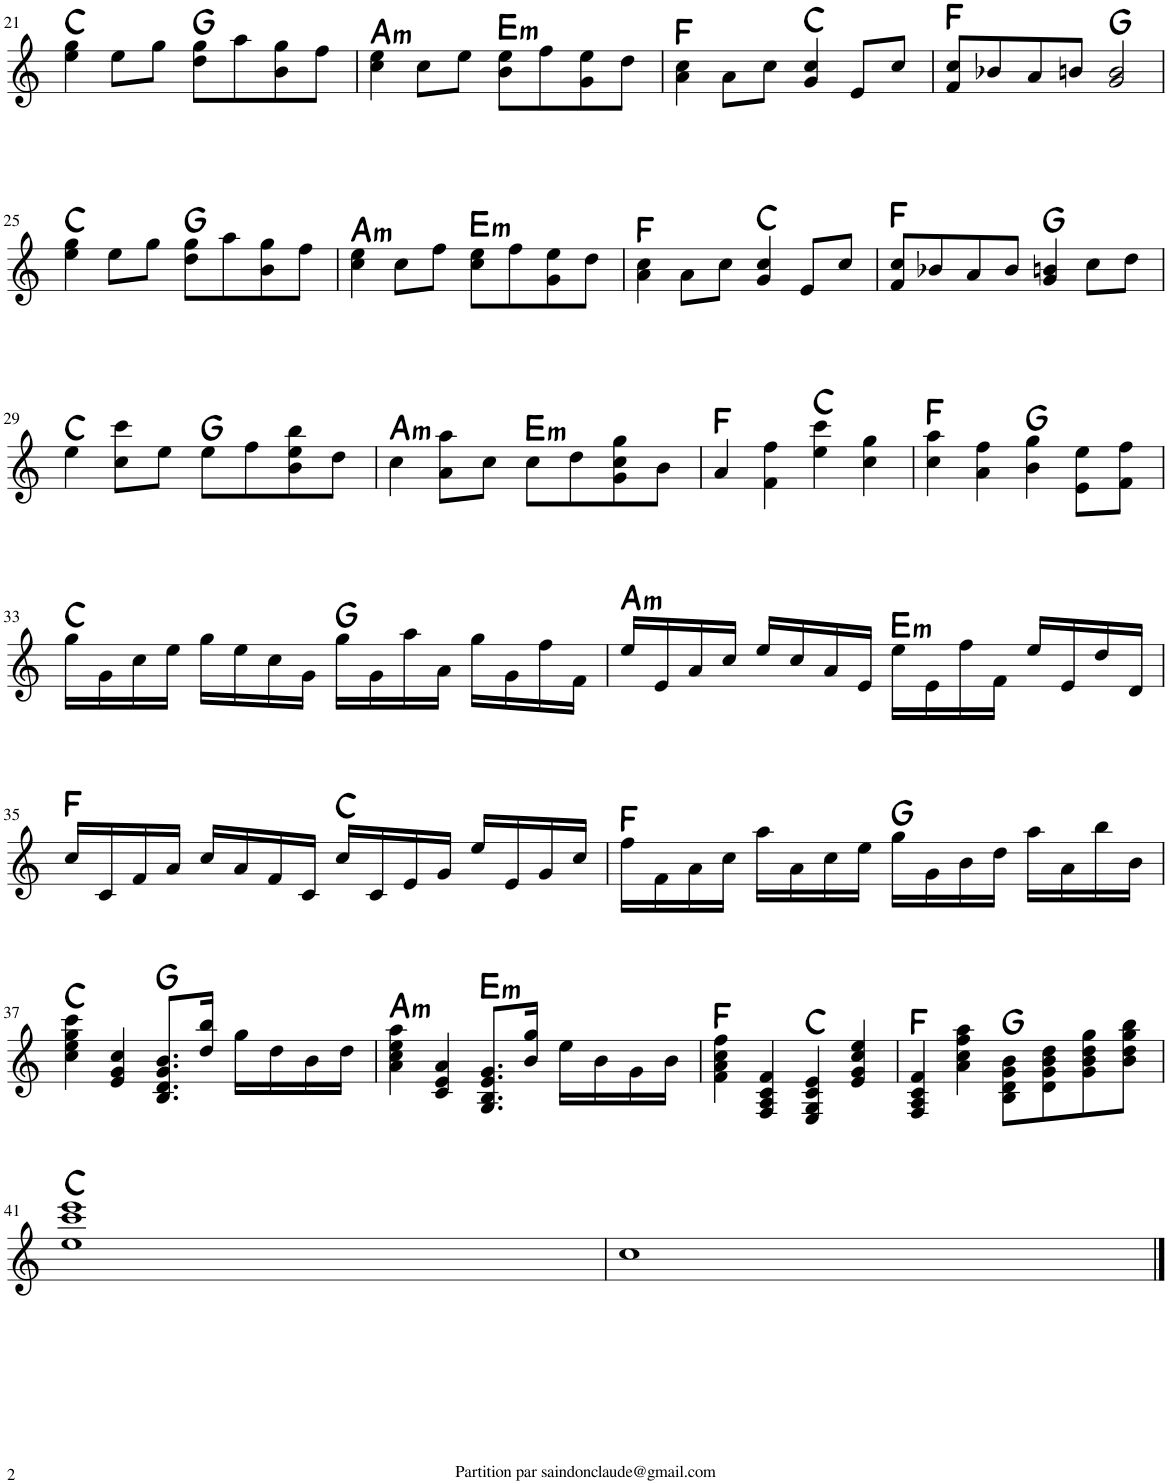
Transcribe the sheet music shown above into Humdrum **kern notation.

**kern	**harte
*part1	*part1
*staff1	*
*I"Saxophone Alto	*
!!LO:PB:g=z
*clefG2	*
*Trd5c9	*
*k[]	*
*M4/4	*
=21	=21
4ee\ 4gg\	C:maj
8ee\L	.
8gg\J	.
8dd\ 8gg\L	G:maj
8aa\	.
8b\ 8gg\	.
8ff\J	.
=22	=22
!	!LO:H:kt=m
4cc\ 4ee\	A:min
8cc\L	.
8ee\J	.
!	!LO:H:kt=m
8b\ 8ee\L	E:min
8ff\	.
8g\ 8ee\	.
8dd\J	.
=23	=23
4a\ 4cc\	F:maj
8a\L	.
8cc\J	.
4g/ 4cc/	C:maj
8e/L	.
8cc/J	.
=24	=24
8f/ 8cc/L	F:maj
8b-X/	.
8a/	.
8bn/J	.
2g/ 2b/	G:maj
!!LO:LB:g=z
=25	=25
4ee\ 4gg\	C:maj
8ee\L	.
8gg\J	.
8dd\ 8gg\L	G:maj
8aa\	.
8b\ 8gg\	.
8ff\J	.
=26	=26
!	!LO:H:kt=m
4cc\ 4ee\	A:min
8cc\L	.
8ff\J	.
!	!LO:H:kt=m
8cc\ 8ee\L	E:min
8ff\	.
8g\ 8ee\	.
8dd\J	.
=27	=27
4a\ 4cc\	F:maj
8a\L	.
8cc\J	.
4g/ 4cc/	C:maj
8e/L	.
8cc/J	.
=28	=28
8f/ 8cc/L	F:maj
8b-X/	.
8a/	.
8b-/J	.
4g/ 4bn/	G:maj
8cc\L	.
8dd\J	.
!!LO:LB:g=z
=29	=29
4ee\	C:maj
8cc\ 8ccc\L	.
8ee\J	.
8ee\L	G:maj
8ff\	.
8b\ 8ee\ 8bb\	.
8dd\J	.
=30	=30
!	!LO:H:kt=m
4cc\	A:min
8a\ 8aa\L	.
8cc\J	.
!	!LO:H:kt=m
8cc\L	E:min
8dd\	.
8g\ 8cc\ 8gg\	.
8b\J	.
=31	=31
4a/	F:maj
4f\ 4ff\	.
4ee\ 4ccc\	C:maj
4cc\ 4gg\	.
=32	=32
4cc\ 4aa\	F:maj
4a\ 4ff\	.
4b\ 4gg\	G:maj
8e\ 8ee\L	.
8f\ 8ff\J	.
!!LO:LB:g=z
=33	=33
16gg\LL	C:maj
16g\	.
16cc\	.
16ee\JJ	.
16gg\LL	.
16ee\	.
16cc\	.
16g\JJ	.
16gg\LL	G:maj
16g\	.
16aa\	.
16a\JJ	.
16gg\LL	.
16g\	.
16ff\	.
16f\JJ	.
=34	=34
!	!LO:H:kt=m
16ee/LL	A:min
16e/	.
16a/	.
16cc/JJ	.
16ee/LL	.
16cc/	.
16a/	.
16e/JJ	.
!	!LO:H:kt=m
16ee\LL	E:min
16e\	.
16ff\	.
16f\JJ	.
16ee/LL	.
16e/	.
16dd/	.
16d/JJ	.
!!LO:LB:g=z
=35	=35
16cc/LL	F:maj
16c/	.
16f/	.
16a/JJ	.
16cc/LL	.
16a/	.
16f/	.
16c/JJ	.
16cc/LL	C:maj
16c/	.
16e/	.
16g/JJ	.
16ee/LL	.
16e/	.
16g/	.
16cc/JJ	.
=36	=36
16ff\LL	F:maj
16f\	.
16a\	.
16cc\JJ	.
16aa\LL	.
16a\	.
16cc\	.
16ee\JJ	.
16gg\LL	G:maj
16g\	.
16b\	.
16dd\JJ	.
16aa\LL	.
16a\	.
16bb\	.
16b\JJ	.
!!LO:LB:g=z
=37	=37
4cc\ 4ee\ 4gg\ 4ccc\	C:maj
4e/ 4g/ 4cc/	.
8.B/ 8.d/ 8.g/ 8.b/L	G:maj
16dd/ 16bb/Jk	.
16gg\LL	.
16dd\	.
16b\	.
16dd\JJ	.
=38	=38
!	!LO:H:kt=m
4a\ 4cc\ 4ee\ 4aa\	A:min
4c/ 4e/ 4a/	.
!	!LO:H:kt=m
8.G/ 8.B/ 8.e/ 8.g/L	E:min
16b/ 16gg/Jk	.
16ee\LL	.
16b\	.
16g\	.
16b\JJ	.
=39	=39
4f\ 4a\ 4cc\ 4ff\	F:maj
4F/ 4A/ 4c/ 4f/	.
4E/ 4G/ 4c/ 4e/	C:maj
4e/ 4g/ 4cc/ 4ee/	.
=40	=40
4F/ 4A/ 4c/ 4f/	F:maj
4a\ 4cc\ 4ff\ 4aa\	.
8B\ 8d\ 8g\ 8b\L	G:maj
8d\ 8g\ 8b\ 8dd\	.
8g\ 8b\ 8dd\ 8gg\	.
8b\ 8dd\ 8gg\ 8bb\J	.
!!LO:LB:g=z
=41	=41
1ee 1ccc 1eee	C:maj
==42	==42
1cc	.
==	==
*-	*-
